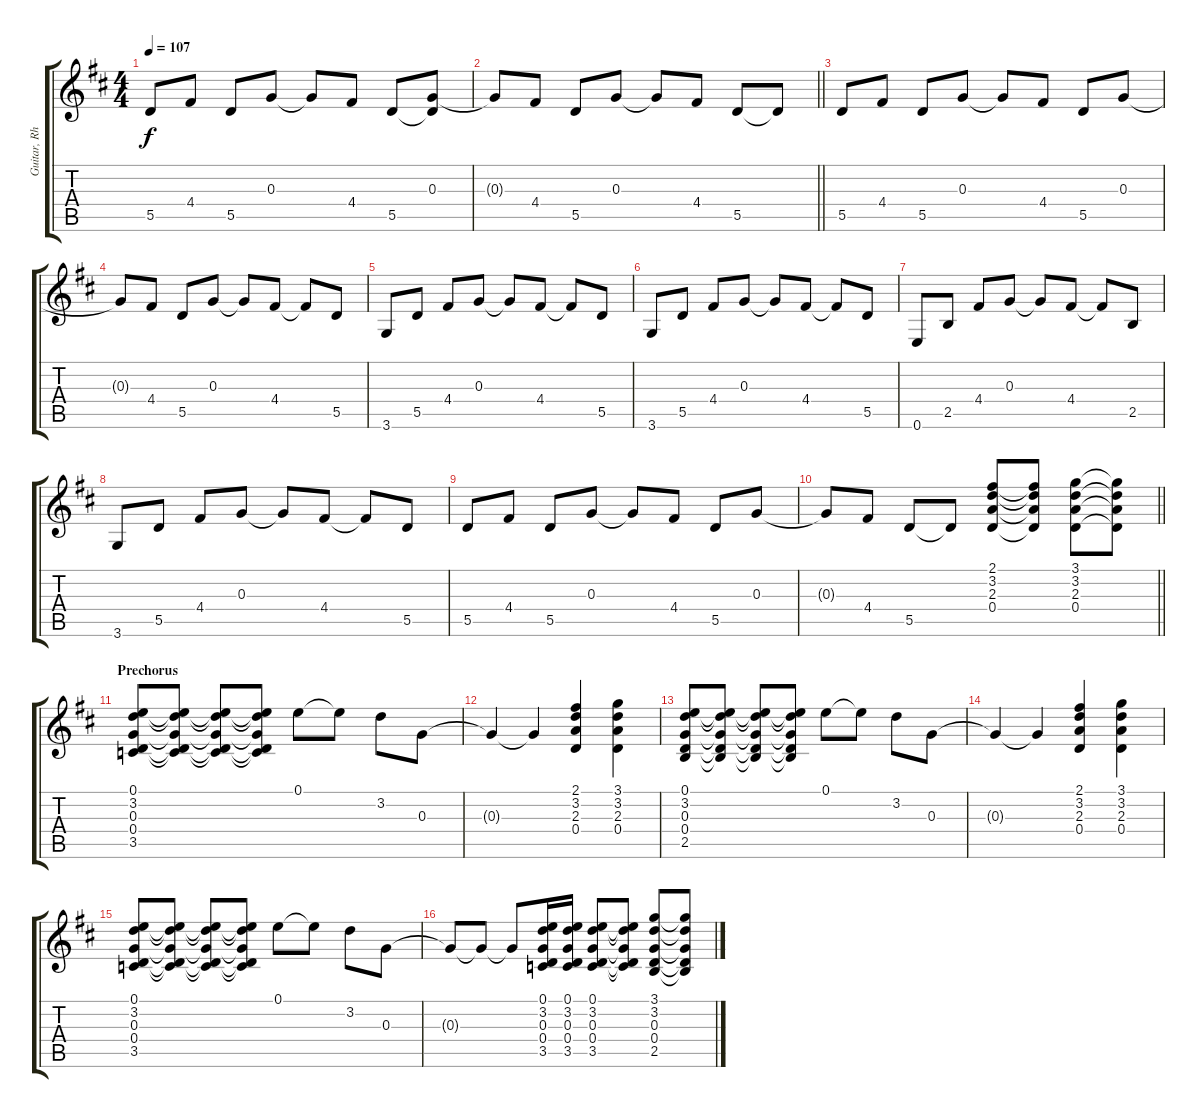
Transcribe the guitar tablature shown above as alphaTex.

\track ("Guitar, Rhythm" "Guitar, Rh") {solo instrument electricguitarclean}
\staff {score tabs}
\tuning (E4 B3 G3 D3 A2 E2) {hide}
\ts (4 4)
\tempo 107
\clef g2
\ks d
5.5.8{dy f} 4.4.8 5.5.8 0.3.8 0.3{t}.8 4.4.8 5.5.8 (0.3 5.5{t}).8 |
\barLineRight lightlight
0.3{t}.8 4.4.8 5.5.8 0.3.8 0.3{t}.8 4.4.8 5.5.8 5.5{t}.8 |
5.5.8 4.4.8 5.5.8 0.3.8 0.3{t}.8 4.4.8 5.5.8 0.3.8 |
0.3{t}.8 4.4.8 5.5.8 0.3.8 0.3{t}.8 4.4.8 4.4{t}.8 5.5.8 |
3.6.8 5.5.8 4.4.8 0.3.8 0.3{t}.8 4.4.8 4.4{t}.8 5.5.8 |
3.6.8 5.5.8 4.4.8 0.3.8 0.3{t}.8 4.4.8 4.4{t}.8 5.5.8 |
0.6.8 2.5.8 4.4.8 0.3.8 0.3{t}.8 4.4.8 4.4{t}.8 2.5.8 |
3.6.8 5.5.8 4.4.8 0.3.8 0.3{t}.8 4.4.8 4.4{t}.8 5.5.8 |
5.5.8 4.4.8 5.5.8 0.3.8 0.3{t}.8 4.4.8 5.5.8 0.3.8 |
\barLineRight lightlight
0.3{t}.8 4.4.8 5.5.8 5.5{t}.8 (2.1 3.2 2.3 0.4).8 (2.1{t} 3.2{t} 2.3{t} 0.4{t}).8 (3.1 3.2 2.3 0.4).8 (3.1{t} 3.2{t} 2.3{t} 0.4{t}).8 |
\section ("" "Prechorus")
(0.1 3.2 0.3 0.4 3.5).8 (0.1{t} 3.2{t} 0.3{t} 0.4{t} 3.5{t}).8 (0.1{t} 3.2{t} 0.3{t} 0.4{t} 3.5{t}).8 (0.1{t} 3.2{t} 0.3{t} 0.4{t} 3.5{t}).8 0.1.8 0.1{t}.8 3.2.8 0.3.8 |
0.3{t}.4 0.3{t}.4 (2.1 3.2 2.3 0.4).4 (3.1 3.2 2.3 0.4).4 |
(0.1 3.2 0.3 0.4 2.5).8 (0.1{t} 3.2{t} 0.3{t} 0.4{t} 2.5{t}).8 (0.1{t} 3.2{t} 0.3{t} 0.4{t} 2.5{t}).8 (0.1{t} 3.2{t} 0.3{t} 0.4{t} 2.5{t}).8 0.1.8 0.1{t}.8 3.2.8 0.3.8 |
0.3{t}.4 0.3{t}.4 (2.1 3.2 2.3 0.4).4 (3.1 3.2 2.3 0.4).4 |
(0.1 3.2 0.3 0.4 3.5).8 (0.1{t} 3.2{t} 0.3{t} 0.4{t} 3.5{t}).8 (0.1{t} 3.2{t} 0.3{t} 0.4{t} 3.5{t}).8 (0.1{t} 3.2{t} 0.3{t} 0.4{t} 3.5{t}).8 0.1.8 0.1{t}.8 3.2.8 0.3.8 |
0.3{t}.8 0.3{t}.8 0.3{t}.8 (0.1 3.2 0.3 0.4 3.5).16 (0.1 3.2 0.3 0.4 3.5).16 (0.1 3.2 0.3 0.4 3.5).8 (0.1{t} 3.2{t} 0.3{t} 0.4{t} 3.5{t}).8 (3.1 3.2 0.3 0.4 2.5).8 (3.1{t} 3.2{t} 0.3{t} 0.4{t} 2.5{t}).8
